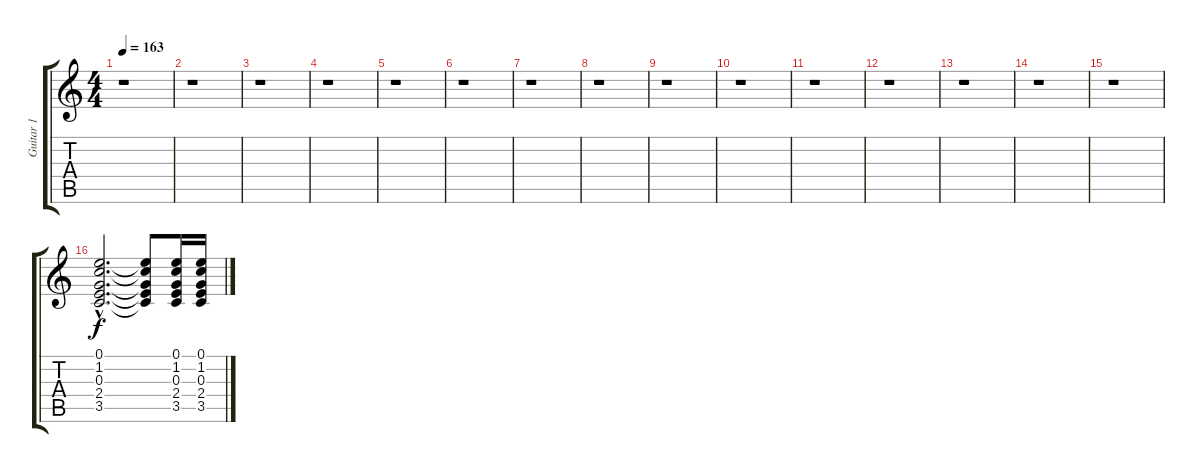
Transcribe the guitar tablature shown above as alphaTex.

\track ("Guitar 1" "Guitar 1") {instrument electricguitarclean}
\staff {score tabs}
\tuning (E4 B3 G3 D3 A2 E2) {hide}
\ts (4 4)
\tempo 163
\clef g2
\ks c
r.1{dy f} |
r.1 |
r.1 |
r.1 |
r.1 |
r.1 |
r.1 |
r.1 |
r.1 |
r.1 |
r.1 |
r.1 |
r.1 |
r.1 |
r.1 |
(0.1{hac} 1.2{hac} 0.3{hac} 2.4{hac} 3.5{hac}).2{d} (0.1{t} 1.2{t} 0.3{t} 2.4{t} 3.5{t}).8 (0.1 1.2 0.3 2.4 3.5).16 (0.1 1.2 0.3 2.4 3.5).16
